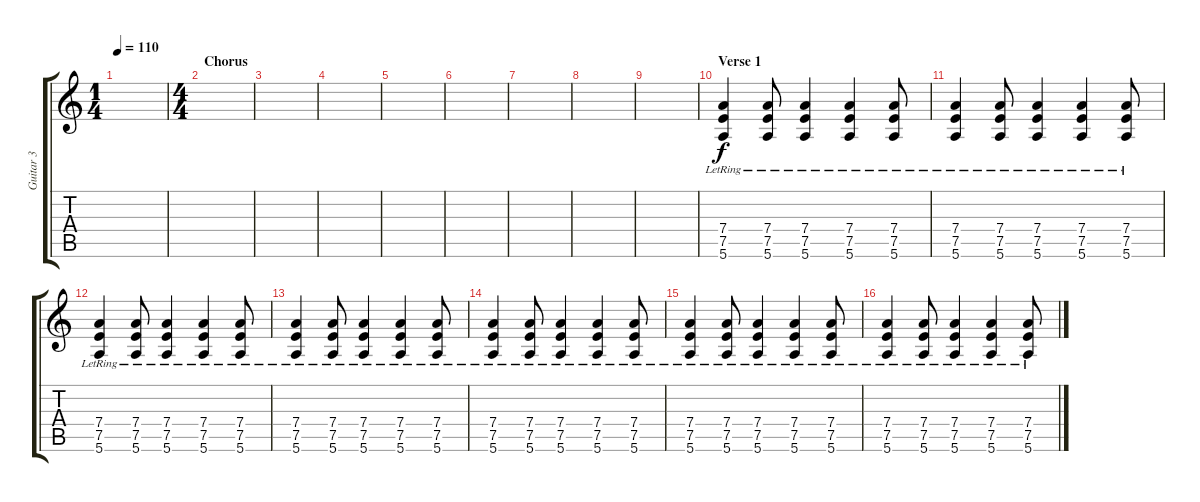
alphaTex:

\track ("Guitar 3" "Guitar 3") {instrument acousticguitarsteel}
\staff {score tabs}
\tuning (E4 B3 G3 D3 A2 E2) {hide}
\ts (1 4)
\tempo 110
\clef g2
\ks c
|
\ts (4 4)
\section ("" "Chorus")
|
|
|
|
|
|
|
|
\section ("" "Verse 1")
(7.4{lr} 7.5{lr} 5.6{lr}).4 (7.4{lr} 7.5{lr} 5.6{lr}).8{dy f} (7.4{lr} 7.5{lr} 5.6{lr}).4 (7.4{lr} 7.5{lr} 5.6{lr}).4 (7.4{lr} 7.5{lr} 5.6{lr}).8 |
(7.4{lr} 7.5{lr} 5.6{lr}).4 (7.4{lr} 7.5{lr} 5.6{lr}).8 (7.4{lr} 7.5{lr} 5.6{lr}).4 (7.4{lr} 7.5{lr} 5.6{lr}).4 (7.4{lr} 7.5{lr} 5.6{lr}).8 |
(7.4{lr} 7.5{lr} 5.6{lr}).4 (7.4{lr} 7.5{lr} 5.6{lr}).8 (7.4{lr} 7.5{lr} 5.6{lr}).4 (7.4{lr} 7.5{lr} 5.6{lr}).4 (7.4{lr} 7.5{lr} 5.6{lr}).8 |
(7.4{lr} 7.5{lr} 5.6{lr}).4 (7.4{lr} 7.5{lr} 5.6{lr}).8 (7.4{lr} 7.5{lr} 5.6{lr}).4 (7.4{lr} 7.5{lr} 5.6{lr}).4 (7.4{lr} 7.5{lr} 5.6{lr}).8 |
(7.4{lr} 7.5{lr} 5.6{lr}).4 (7.4{lr} 7.5{lr} 5.6{lr}).8 (7.4{lr} 7.5{lr} 5.6{lr}).4 (7.4{lr} 7.5{lr} 5.6{lr}).4 (7.4{lr} 7.5{lr} 5.6{lr}).8 |
(7.4{lr} 7.5{lr} 5.6{lr}).4 (7.4{lr} 7.5{lr} 5.6{lr}).8 (7.4{lr} 7.5{lr} 5.6{lr}).4 (7.4{lr} 7.5{lr} 5.6{lr}).4 (7.4{lr} 7.5{lr} 5.6{lr}).8 |
(7.4{lr} 7.5{lr} 5.6{lr}).4 (7.4{lr} 7.5{lr} 5.6{lr}).8 (7.4{lr} 7.5{lr} 5.6{lr}).4 (7.4{lr} 7.5{lr} 5.6{lr}).4 (7.4{lr} 7.5{lr} 5.6{lr}).8
